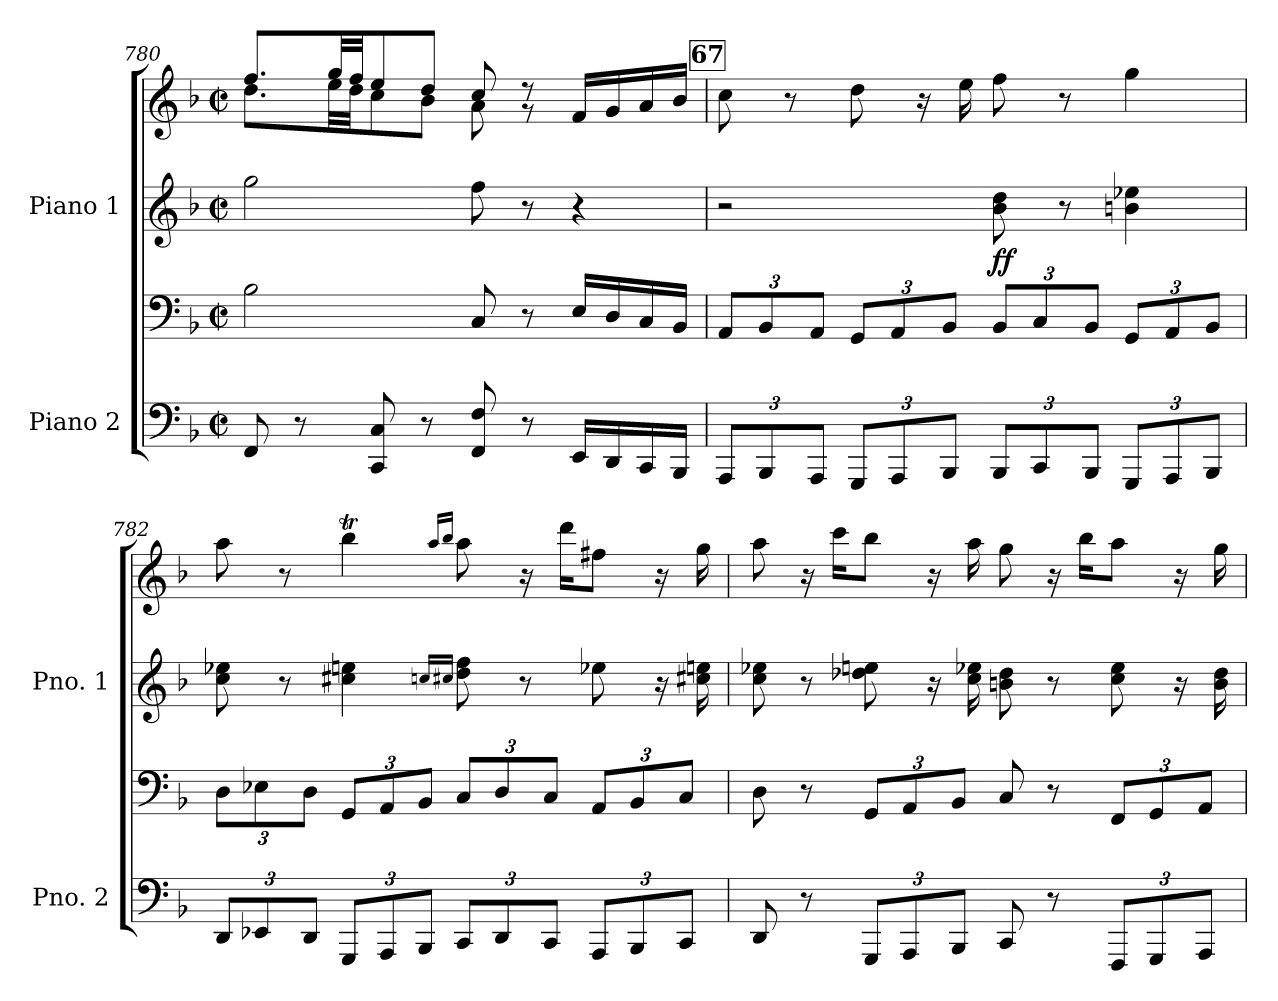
**kern	**kern	**kern	**kern	**dynam
*part2	*part2	*part1	*part1	*part1
*staff4	*staff3	*staff2	*staff1	*staff1/2
*I"Piano 2	*	*I"Piano 1	*	*
*I'Pno. 2	*	*I'Pno. 1	*	*
!!LO:PB:g=z
*clefF4	*clefF4	*clefG2	*clefG2	*
*k[b-]	*k[b-]	*k[b-]	*k[b-]	*
*M2/2	*M2/2	*M2/2	*M2/2	*
*met(c|)	*met(c|)	*met(c|)	*met(c|)	*
=780	=780	=780	=780	=780
*	*	*	*^	*
8FF/	2B-\	2gg\	8.ff/L	8.dd\L	.
8r	.	.	.	.	.
.	.	.	32gg/LL	32ee\LL	.
.	.	.	32ff/JJ	32dd\JJ	.
8CC/ 8C/	.	.	8ee/	8cc\	.
8r	.	.	8dd/J	8b-\J	.
8FF/ 8F/	8C/	8ff\	8cc/	8a\	.
8r	8r	8r	8r	8r	.
16EE/LL	16E/LL	4r	16f/LL	4ryy	.
16DD/	16D/	.	16g/	.	.
16CC/	16C/	.	16a/	.	.
16BBB-/JJ	16BB-/JJ	.	16b-/JJ	.	.
*	*	*	*v	*v	*
!!LO:REH:place=s1:a:B:fs=14:t=67
=781	=781	=781	=781	=781
*Xbrackettup	*Xbrackettup	*	*	*
12AAA/L	12AA/L	2r	8cc\	.
12BBB-/	12BB-/	.	.	.
.	.	.	8r	.
12AAA/J	12AA/J	.	.	.
12GGG/L	12GG/L	.	8dd\	.
12AAA/	12AA/	.	.	.
.	.	.	16r	.
12BBB-/J	12BB-/J	.	.	.
.	.	.	16ee\	.
!	!	!	!	!LO:DY:b=2
12BBB-/L	12BB-/L	8b-\ 8dd\	8ff\	ff
12CC/	12C/	.	.	.
.	.	8r	8r	.
12BBB-/J	12BB-/J	.	.	.
12GGG/L	12GG/L	4bn\ 4ee-X\	4gg\	.
12AAA/	12AA/	.	.	.
12BBB-/J	12BB-/J	.	.	.
!!LO:LB:g=z
=782	=782	=782	=782	=782
12DD/L	12D\L	8cc\ 8ee-X\	8aa\	.
12EE-X/	12E-X\	.	.	.
.	.	8r	8r	.
12DD/J	12D\J	.	.	.
12GGG/L	12GG/L	4cc#X\ 4een\	4bb-T\	.
12AAA/	12AA/	.	.	.
12BBB-/J	12BB-/J	.	.	.
.	.	16qccn/LL	16qaa/LL	.
.	.	16qcc#X/JJ	16qbb-/JJ	.
12CC/L	12C/L	8dd\ 8ff\	8aa\	.
12DD/	12D/	.	.	.
.	.	8r	16r	.
12CC/J	12C/J	.	.	.
.	.	.	16ddd\KL	.
12AAA/L	12AA/L	8ee-X\	8ff#X\J	.
12BBB-/	12BB-/	.	.	.
.	.	16r	16r	.
12CC/J	12C/J	.	.	.
.	.	16cc#\ 16een\	16gg\	.
=783	=783	=783	=783	=783
8DD/	8D\	8cc\ 8ee-X\	8aa\	.
8r	8r	8r	16r	.
.	.	.	16ccc\KL	.
12GGG/L	12GG/L	8dd-X\ 8een\	8bb-\J	.
12AAA/	12AA/	.	.	.
.	.	16r	16r	.
12BBB-/J	12BB-/J	.	.	.
.	.	16cc\ 16ee-X\	16aa\	.
8CC/	8C/	8bn\ 8dd-\	8gg\	.
8r	8r	8r	16r	.
.	.	.	16bb-\KL	.
12FFF/L	12FF/L	8cc\ 8ee-\	8aa\J	.
12GGG/	12GG/	.	.	.
.	.	16r	16r	.
12AAA/J	12AA/J	.	.	.
.	.	16b\ 16dd-\	16gg\	.
=	=	=	=	=
*-	*-	*-	*-	*-
